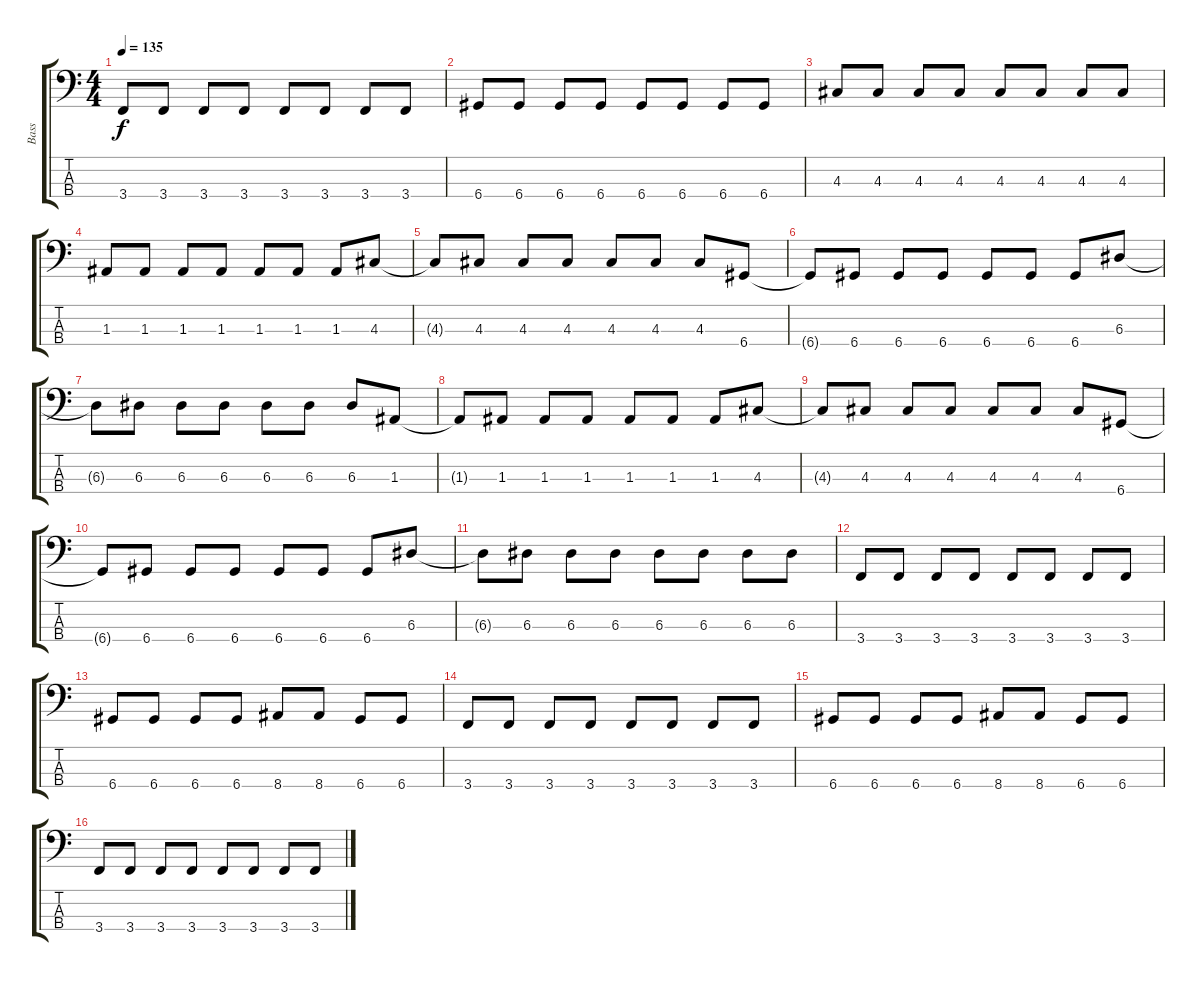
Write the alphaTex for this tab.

\track ("Bass" "Bass") {instrument electricbassfinger}
\staff {score tabs}
\tuning (G2 D2 A1 D1) {hide}
\ts (4 4)
\tempo 135
\clef f4
\ks c
3.4.8{dy f} 3.4.8 3.4.8 3.4.8 3.4.8 3.4.8 3.4.8 3.4.8 |
6.4.8 6.4.8 6.4.8 6.4.8 6.4.8 6.4.8 6.4.8 6.4.8 |
4.3.8 4.3.8 4.3.8 4.3.8 4.3.8 4.3.8 4.3.8 4.3.8 |
1.3.8 1.3.8 1.3.8 1.3.8 1.3.8 1.3.8 1.3.8 4.3.8 |
4.3{t}.8 4.3.8 4.3.8 4.3.8 4.3.8 4.3.8 4.3.8 6.4.8 |
6.4{t}.8 6.4.8 6.4.8 6.4.8 6.4.8 6.4.8 6.4.8 6.3.8 |
6.3{t}.8 6.3.8 6.3.8 6.3.8 6.3.8 6.3.8 6.3.8 1.3.8 |
1.3{t}.8 1.3.8 1.3.8 1.3.8 1.3.8 1.3.8 1.3.8 4.3.8 |
4.3{t}.8 4.3.8 4.3.8 4.3.8 4.3.8 4.3.8 4.3.8 6.4.8 |
6.4{t}.8 6.4.8 6.4.8 6.4.8 6.4.8 6.4.8 6.4.8 6.3.8 |
6.3{t}.8 6.3.8 6.3.8 6.3.8 6.3.8 6.3.8 6.3.8 6.3.8 |
3.4.8 3.4.8 3.4.8 3.4.8 3.4.8 3.4.8 3.4.8 3.4.8 |
6.4.8 6.4.8 6.4.8 6.4.8 8.4.8 8.4.8 6.4.8 6.4.8 |
3.4.8 3.4.8 3.4.8 3.4.8 3.4.8 3.4.8 3.4.8 3.4.8 |
6.4.8 6.4.8 6.4.8 6.4.8 8.4.8 8.4.8 6.4.8 6.4.8 |
3.4.8 3.4.8 3.4.8 3.4.8 3.4.8 3.4.8 3.4.8 3.4.8
